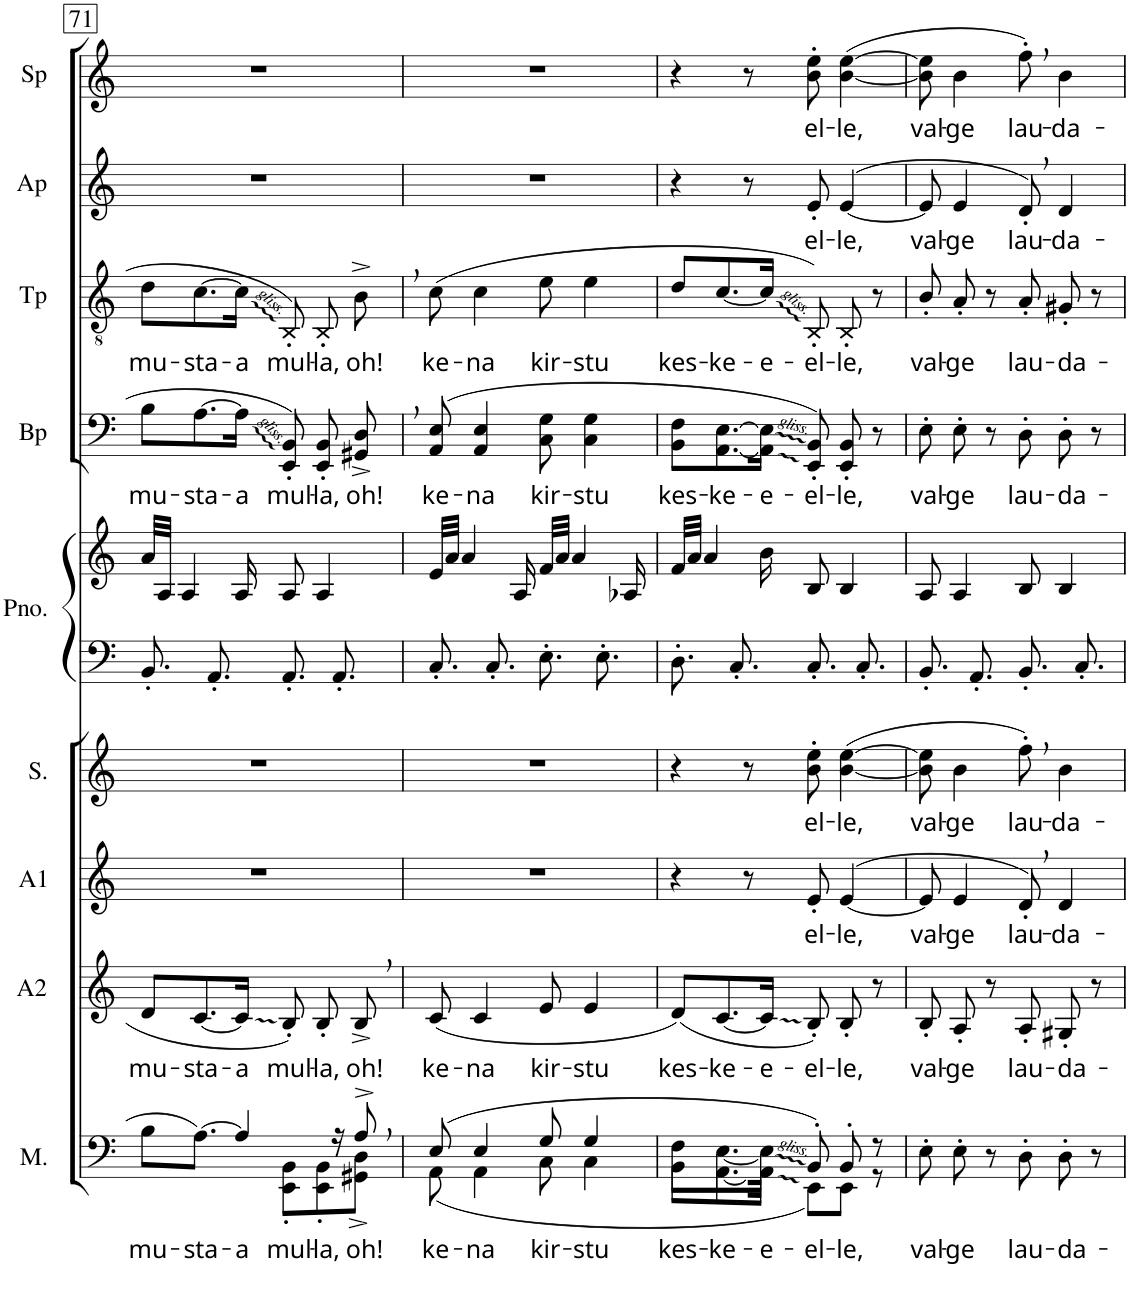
**kern	**text	**kern	**text	**kern	**text	**kern	**text	**kern	**kern	**kern	**text	**kern	**text	**kern	**text	**kern	**text
*part9	*part9	*part8	*part8	*part7	*part7	*part6	*part6	*part5	*part5	*part4	*part4	*part3	*part3	*part2	*part2	*part1	*part1
*staff10	*staff10	*staff9	*staff9	*staff8	*staff8	*staff7	*staff7	*staff6	*staff5	*staff4	*staff4	*staff3	*staff3	*staff2	*staff2	*staff1	*staff1
*I"Men	*	*I"Alto II	*	*I"Alto I	*	*I"Soprano	*	*I"Piano	*	*I"cp Basso	*	*I"cp Tenore	*	*I"cp Alto	*	*I"cp Soprano	*
*I'M.	*	*I'A2	*	*I'A1	*	*I'S.	*	*I'Pno.	*	*	*	*	*	*	*	*I'Sp	*
!!LO:PB:g=z
*clefF4	*	*clefG2	*	*clefG2	*	*clefG2	*	*clefF4	*clefG2	*clefF4	*	*clefGv2	*	*clefG2	*	*clefG2	*
*	*	*Trd1c2	*	*Trd1c2	*	*	*	*	*	*	*	*	*	*Trd1c2	*	*	*
*k[]	*	*k[]	*	*k[]	*	*k[]	*	*k[]	*k[]	*k[]	*	*k[]	*	*k[]	*	*k[]	*
*M6/8	*	*M6/8	*	*M6/8	*	*M6/8	*	*M6/8	*M6/8	*M6/8	*	*M6/8	*	*M6/8	*	*M6/8	*
=71	=71	=71	=71	=71	=71	=71	=71	=71	=71	=71	=71	=71	=71	=71	=71	=71	=71
!	!LO:LY:b	!	!LO:LY:b	!	!	!	!	!	!	!	!LO:LY:b	!	!LO:LY:b	!	!	!	!
*^	*	*	*	*	*	*	*	*	*	*	*	*	*	*	*	*	*
8B\L	4.ryy	mu-	8d/L	mu-	2.r	.	2.r	.	8.BB'/L	32a/LLL	8B\L	mu-	8d\L	mu-	2.r	.	2.r	.
.	.	.	.	.	.	.	.	.	.	32A/JJJ	.	.	.	.	.	.	.	.
.	.	.	.	.	.	.	.	.	.	4A/	.	.	.	.	.	.	.	.
!	!	!LO:LY:b	!	!LO:LY:b	!	!	!	!	!	!	!	!LO:LY:b	!	!LO:LY:b	!	!	!	!
[8.A\J	.	-sta-	[8.c/	-sta-	.	.	.	.	.	.	[8.A\	-sta-	[8.c\	-sta-	.	.	.	.
.	.	.	.	.	.	.	.	.	8.AA'/J	.	.	.	.	.	.	.	.	.
!	!	!LO:LY:b	!	!LO:LY:b	!	!	!	!	!	!	!	!LO:LY:b	!	!LO:LY:b	!	!	!	!
4A/]	.	-a	16c/Jk]	-a	.	.	.	.	.	16A/	16A\Jk]	-a	16c\Jk]	-a	.	.	.	.
!	!	!LO:LY:b	!	!LO:LY:b	!	!	!	!	!	!	!	!LO:LY:b	!	!LO:LY:b	!	!	!	!
.	8EE\' 8BB\'L	mul-	8B'/	mul-	.	.	.	.	8.AA'/L	8A/	8EE/' 8BB/'	mul-	8BB'/	mul-	.	.	.	.
!	!	!LO:LY:b	!	!LO:LY:b	!	!	!	!	!	!	!	!LO:LY:b	!	!LO:LY:b	!	!	!	!
.	8EE\' 8BB\'	-la,	8B'/	-la,	.	.	.	.	.	4A/	8EE/' 8BB/'	-la,	8BB'/	-la,	.	.	.	.
16r	.	.	.	.	.	.	.	.	8.AA'/J	.	.	.	.	.	.	.	.	.
!	!	!LO:LY:b	!	!LO:LY:b	!	!	!	!	!	!	!	!LO:LY:b	!	!LO:LY:b	!	!	!	!
8A^,/	8GG#X\^ 8D\^J	oh!	8B^,/	oh!	.	.	.	.	.	.	8GG#X/^ 8D/^	oh!	8B^\	oh!	.	.	.	.
=72	=72	=72	=72	=72	=72	=72	=72	=72	=72	=72	=72	=72	=72	=72	=72	=72	=72	=72
!	!	!LO:LY:b	!	!LO:LY:b	!	!	!	!	!	!	!	!LO:LY:b	!	!LO:LY:b	!	!	!	!
(8E/	(8AA\	ke-	(8c/	ke-	2.r	.	2.r	.	8.C'/L	32e/LLL	(8AA/ 8E/	ke-	(8c\	ke-	2.r	.	2.r	.
.	.	.	.	.	.	.	.	.	.	32a/JJJ	.	.	.	.	.	.	.	.
.	.	.	.	.	.	.	.	.	.	4a/	.	.	.	.	.	.	.	.
!	!	!LO:LY:b	!	!LO:LY:b	!	!	!	!	!	!	!	!LO:LY:b	!	!LO:LY:b	!	!	!	!
4E/	4AA\	-na	4c/	-na	.	.	.	.	.	.	4AA/ 4E/	-na	4c\	-na	.	.	.	.
.	.	.	.	.	.	.	.	.	8.C'/J	.	.	.	.	.	.	.	.	.
.	.	.	.	.	.	.	.	.	.	16A/	.	.	.	.	.	.	.	.
!	!	!LO:LY:b	!	!LO:LY:b	!	!	!	!	!	!	!	!LO:LY:b	!	!LO:LY:b	!	!	!	!
8G/	8C\	kir-	8e/	kir-	.	.	.	.	8.E'\L	32f/LLL	8C\ 8G\	kir-	8e\	kir-	.	.	.	.
.	.	.	.	.	.	.	.	.	.	32a/JJJ	.	.	.	.	.	.	.	.
.	.	.	.	.	.	.	.	.	.	4a/	.	.	.	.	.	.	.	.
!	!	!LO:LY:b	!	!LO:LY:b	!	!	!	!	!	!	!	!LO:LY:b	!	!LO:LY:b	!	!	!	!
4G/	4C\	-stu	4e/	-stu	.	.	.	.	.	.	4C\ 4G\	-stu	4e\	-stu	.	.	.	.
.	.	.	.	.	.	.	.	.	8.E'\J	.	.	.	.	.	.	.	.	.
.	.	.	.	.	.	.	.	.	.	16A-X/	.	.	.	.	.	.	.	.
=73	=73	=73	=73	=73	=73	=73	=73	=73	=73	=73	=73	=73	=73	=73	=73	=73	=73	=73
!	!	!LO:LY:b	!	!LO:LY:b	!	!	!	!	!	!	!	!LO:LY:b	!	!LO:LY:b	!	!	!	!
8F\L	8BB\L	kes-	(<8d/L)	kes-	4r	.	4r	.	8.D'/L	32f/LLL	8BB\ 8F\L	kes-	8d/L	kes-	4r	.	4r	.
.	.	.	.	.	.	.	.	.	.	32a/JJJ	.	.	.	.	.	.	.	.
.	.	.	.	.	.	.	.	.	.	4a/	.	.	.	.	.	.	.	.
!	!	!LO:LY:b	!	!LO:LY:b	!	!	!	!	!	!	!	!LO:LY:b	!	!LO:LY:b	!	!	!	!
[8.E\	[8.AA\	-ke-	[8.c/	-ke-	.	.	.	.	.	.	[8.AA\ [8.E\	-ke-	[8.c/	-ke-	.	.	.	.
.	.	.	.	.	.	.	.	.	8.C'/J	.	.	.	.	.	.	.	.	.
.	.	.	.	.	8r	.	8r	.	.	.	.	.	.	.	8r	.	8r	.
!	!	!LO:LY:b	!	!LO:LY:b	!	!	!	!	!	!	!	!LO:LY:b	!	!LO:LY:b	!	!	!	!
16E\Jk]	16AA\Jk]	-e-	16c/Jk]	-e-	.	.	.	.	.	16b\	16AA\] 16E\]Jk	-e-	16c/Jk]	-e-	.	.	.	.
!	!	!LO:LY:b	!	!LO:LY:b	!	!LO:LY:b	!	!LO:LY:b	!	!	!	!LO:LY:b	!	!LO:LY:b	!	!LO:LY:b	!	!LO:LY:b
8BB'/)	8EE\L)	-el-	8B'/)	-el-	8e'/	el-	8b\' 8ee\'	-el-	8.C'/L	8B/	8EE/' 8BB/')	-el-	8BB'/)	-el-	8e'/	-el-	8b\' 8ee\'	-el-
!	!	!LO:LY:b	!	!LO:LY:b	!	!LO:LY:b	!	!LO:LY:b	!	!	!	!LO:LY:b	!	!LO:LY:b	!	!LO:LY:b	!	!LO:LY:b
8BB'/	8EE\J	-le,	8B'/	-le,	(>[4e/	-le,	([4b\ [4ee\	-le,	.	4B/	8EE/' 8BB/'	-le,	8BB'/	-le,	(>[4e/	-le,	([4b\ [4ee\	-le,
.	.	.	.	.	.	.	.	.	8.C'/J	.	.	.	.	.	.	.	.	.
8r	8r	.	8r	.	.	.	.	.	.	.	8r	.	8r	.	.	.	.	.
=74	=74	=74	=74	=74	=74	=74	=74	=74	=74	=74	=74	=74	=74	=74	=74	=74	=74	=74
!	!	!LO:LY:b	!	!LO:LY:b	!	!LO:LY:b	!	!LO:LY:b	!	!	!	!LO:LY:b	!	!LO:LY:b	!	!LO:LY:b	!	!LO:LY:b
*v	*v	*	*	*	*	*	*	*	*	*	*	*	*	*	*	*	*	*
8E'\	val-	8B'/	val-	8e/]	val-	8b\] 8ee\]	val-	8.BB'/L	8A/	8E'\	val-	8B'/	val-	8e/]	val-	8b\] 8ee\]	val-
!	!LO:LY:b	!	!LO:LY:b	!	!LO:LY:b	!	!LO:LY:b	!	!	!	!LO:LY:b	!	!LO:LY:b	!	!LO:LY:b	!	!LO:LY:b
8E'\	-ge	8A'/	-ge	4e/	-ge	4b\	-ge	.	4A/	8E'\	-ge	8A'/	-ge	4e/	-ge	4b\	-ge
.	.	.	.	.	.	.	.	8.AA'/J	.	.	.	.	.	.	.	.	.
8r	.	8r	.	.	.	.	.	.	.	8r	.	8r	.	.	.	.	.
!	!LO:LY:b	!	!LO:LY:b	!	!LO:LY:b	!	!LO:LY:b	!	!	!	!LO:LY:b	!	!LO:LY:b	!	!LO:LY:b	!	!LO:LY:b
8D'\	lau-	8A'/	lau-	8d',/)	lau-	8ff',\)	lau-	8.BB'/L	8B/	8D'\	lau-	8A'/	lau-	8d',/)	lau-	8ff',\)	lau-
!	!LO:LY:b	!	!LO:LY:b	!	!LO:LY:b	!	!LO:LY:b	!	!	!	!LO:LY:b	!	!LO:LY:b	!	!LO:LY:b	!	!LO:LY:b
8D'\	-da-	8G#X'/	-da-	4d/	-da-	4b\	-da-	.	4B/	8D'\	-da-	8G#X'/	-da-	4d/	-da-	4b\	-da-
.	.	.	.	.	.	.	.	8.C'/J	.	.	.	.	.	.	.	.	.
8r	.	8r	.	.	.	.	.	.	.	8r	.	8r	.	.	.	.	.
=	=	=	=	=	=	=	=	=	=	=	=	=	=	=	=	=	=
*-	*-	*-	*-	*-	*-	*-	*-	*-	*-	*-	*-	*-	*-	*-	*-	*-	*-
